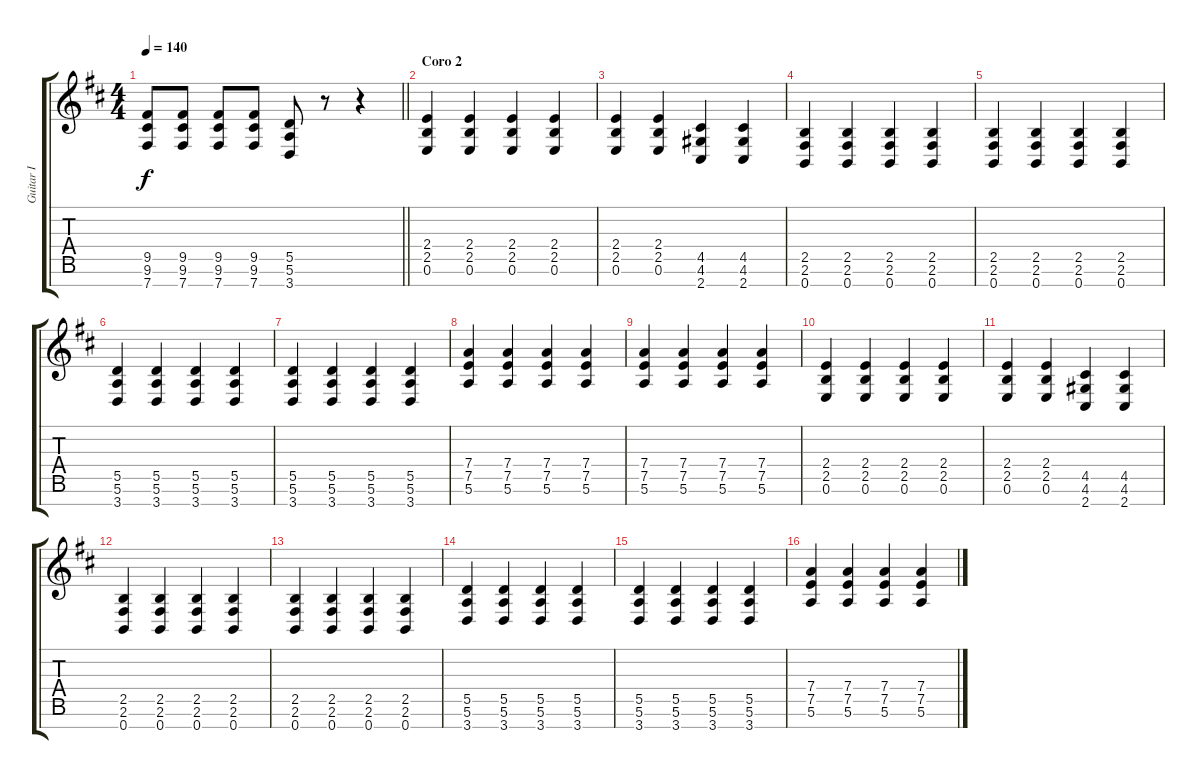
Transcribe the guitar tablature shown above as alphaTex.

\track ("Guitar I" "Guitar I") {instrument distortionguitar}
\staff {score tabs}
\tuning (E4 B3 G3 D3 A2 E2 B1) {hide}
\ts (4 4)
\tempo 140
\clef g2
\barLineRight lightlight
\ks bminor
(9.5 9.6 7.7).8{dy f} (9.5 9.6 7.7).8 (9.5 9.6 7.7).8 (9.5 9.6 7.7).8 (5.5 5.6 3.7).8 r.8 r.4 |
\section ("" "Coro 2")
(2.4 2.5 0.6).4 (2.4 2.5 0.6).4 (2.4 2.5 0.6).4 (2.4 2.5 0.6).4 |
(2.4 2.5 0.6).4 (2.4 2.5 0.6).4 (4.5 4.6 2.7).4 (4.5 4.6 2.7).4 |
(2.5 2.6 0.7).4 (2.5 2.6 0.7).4 (2.5 2.6 0.7).4 (2.5 2.6 0.7).4 |
(2.5 2.6 0.7).4 (2.5 2.6 0.7).4 (2.5 2.6 0.7).4 (2.5 2.6 0.7).4 |
(5.5 5.6 3.7).4 (5.5 5.6 3.7).4 (5.5 5.6 3.7).4 (5.5 5.6 3.7).4 |
(5.5 5.6 3.7).4 (5.5 5.6 3.7).4 (5.5 5.6 3.7).4 (5.5 5.6 3.7).4 |
(7.4 7.5 5.6).4 (7.4 7.5 5.6).4 (7.4 7.5 5.6).4 (7.4 7.5 5.6).4 |
(7.4 7.5 5.6).4 (7.4 7.5 5.6).4 (7.4 7.5 5.6).4 (7.4 7.5 5.6).4 |
(2.4 2.5 0.6).4 (2.4 2.5 0.6).4 (2.4 2.5 0.6).4 (2.4 2.5 0.6).4 |
(2.4 2.5 0.6).4 (2.4 2.5 0.6).4 (4.5 4.6 2.7).4 (4.5 4.6 2.7).4 |
(2.5 2.6 0.7).4 (2.5 2.6 0.7).4 (2.5 2.6 0.7).4 (2.5 2.6 0.7).4 |
(2.5 2.6 0.7).4 (2.5 2.6 0.7).4 (2.5 2.6 0.7).4 (2.5 2.6 0.7).4 |
(5.5 5.6 3.7).4 (5.5 5.6 3.7).4 (5.5 5.6 3.7).4 (5.5 5.6 3.7).4 |
(5.5 5.6 3.7).4 (5.5 5.6 3.7).4 (5.5 5.6 3.7).4 (5.5 5.6 3.7).4 |
(7.4 7.5 5.6).4 (7.4 7.5 5.6).4 (7.4 7.5 5.6).4 (7.4 7.5 5.6).4
